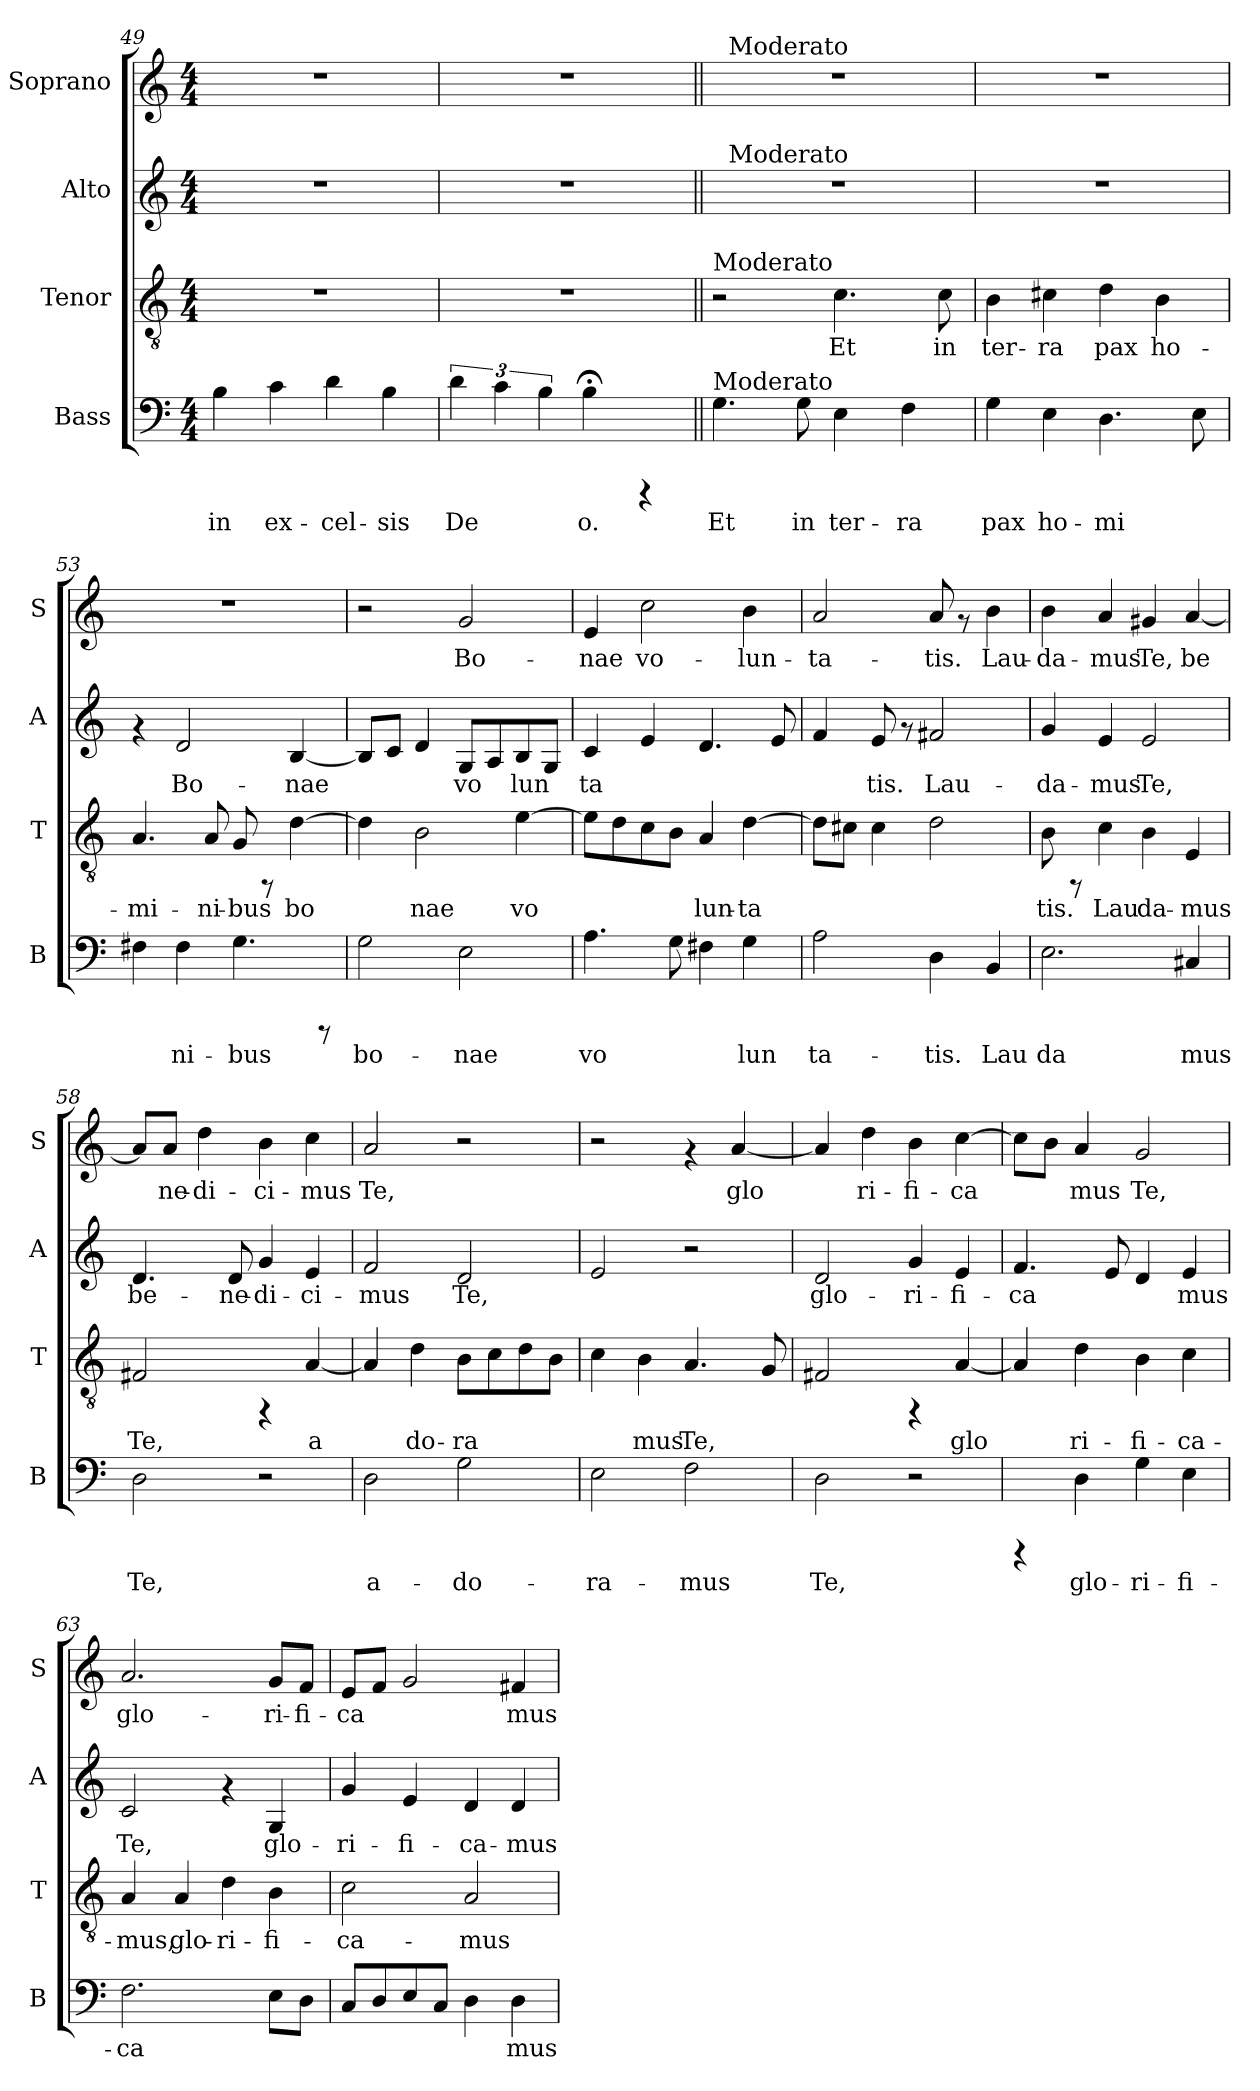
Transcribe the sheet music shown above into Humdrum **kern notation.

**kern	**text	**kern	**text	**kern	**text	**kern	**text
*part4	*part4	*part3	*part3	*part2	*part2	*part1	*part1
*staff4	*staff4	*staff3	*staff3	*staff2	*staff2	*staff1	*staff1
*I"Bass	*	*I"Tenor	*	*I"Alto	*	*I"Soprano	*
*I'B	*	*I'T	*	*I'A	*	*I'S	*
*clefF4	*	*clefGv2	*	*clefG2	*	*clefG2	*
*k[]	*	*k[]	*	*k[]	*	*k[]	*
*C:	*	*C:	*	*C:	*	*C:	*
*M4/4	*	*M4/4	*	*M4/4	*	*M4/4	*
=49	=49	=49	=49	=49	=49	=49	=49
!	!LO:LY:b:cj	!	!	!	!	!	!
4B\	in	1r	.	1r	.	1r	.
!	!LO:LY:b:cj	!	!	!	!	!	!
4c\	ex-	.	.	.	.	.	.
!	!LO:LY:b:cj	!	!	!	!	!	!
4d\	-cel-	.	.	.	.	.	.
!	!LO:LY:b:cj	!	!	!	!	!	!
4B\	-sis	.	.	.	.	.	.
=50	=50	=50	=50	=50	=50	=50	=50
!	!LO:LY:b:cj	!	!	!	!	!	!
6d\	De-	1r	.	1r	.	1r	.
!	!LO:LY:b:cj	!	!	!	!	!	!
6c\	--	.	.	.	.	.	.
!	!LO:LY:b:cj	!	!	!	!	!	!
6B\	--	.	.	.	.	.	.
!	!LO:LY:b:cj	!	!	!	!	!	!
4B;<\	-o.	.	.	.	.	.	.
4rCCC	.	.	.	.	.	.	.
=51||	=51||	=51||	=51||	=51||	=51||	=51||	=51||
!	!	!LO:TX:a:t=Moderato	!	!	!	!	!
!LO:TX:a:t=Moderato	!	!	!	!	!	!	!
!	!LO:LY:b:cj	!	!	!	!	!	!
*	*	*	*	*^	*	*^	*
4.G\	Et	2r	.	1r	32ryy	.	1r	32ryy	.
!	!	!	!	!	!	!	!	!LO:TX:a:t=Moderato	!
!	!	!	!	!	!LO:TX:a:t=Moderato	!	!	!	!
.	.	.	.	.	2ryy	.	.	2ryy	.
!	!LO:LY:b:cj	!	!	!	!	!	!	!	!
8G\	in	.	.	.	.	.	.	.	.
!	!LO:LY:b:cj	!	!LO:LY:b:cj	!	!	!	!	!	!
4E\	ter-	4.c\	Et	.	.	.	.	.	.
.	.	.	.	.	4...ryy	.	.	4...ryy	.
!	!LO:LY:b:cj	!	!	!	!	!	!	!	!
4F\	-ra	.	.	.	.	.	.	.	.
!	!	!	!LO:LY:b:cj	!	!	!	!	!	!
.	.	8c\	in	.	.	.	.	.	.
!!LO:LB:g=z
=52	=52	=52	=52	=52	=52	=52	=52	=52	=52
!	!LO:LY:b:cj	!	!LO:LY:b:cj	!	!	!	!	!	!
*	*	*	*	*v	*v	*	*	*	*
*	*	*	*	*	*	*v	*v	*
4G\	pax	4B\	ter-	1r	.	1r	.
!	!LO:LY:b:cj	!	!LO:LY:b:cj	!	!	!	!
4E\	ho-	4c#X\	-ra	.	.	.	.
!	!LO:LY:b:cj	!	!LO:LY:b:cj	!	!	!	!
4.D\	-mi-	4d\	pax	.	.	.	.
!	!	!	!LO:LY:b:cj	!	!	!	!
.	.	4B\	ho-	.	.	.	.
!	!LO:LY:b:cj	!	!	!	!	!	!
8E\	--	.	.	.	.	.	.
=53	=53	=53	=53	=53	=53	=53	=53
!	!LO:LY:b:cj	!	!LO:LY:b:cj	!	!	!	!
4F#X\	--	4.A/	-mi-	4rf	.	1r	.
!	!LO:LY:b:cj	!	!	!	!LO:LY:b:cj	!	!
4F#\	-ni-	.	.	2d/	Bo-	.	.
!	!	!	!LO:LY:b:cj	!	!	!	!
.	.	8A/	-ni-	.	.	.	.
!	!LO:LY:b:cj	!	!LO:LY:b:cj	!	!	!	!
4.G\	-bus	8G/	-bus	.	.	.	.
.	.	8rFF	.	.	.	.	.
!	!	!	!LO:LY:b:cj	!	!LO:LY:b:cj	!	!
.	.	[>4d\	bo-	[<4B/	-nae	.	.
8rCCC	.	.	.	.	.	.	.
=54	=54	=54	=54	=54	=54	=54	=54
!	!LO:LY:b:cj	!	!LO:LY:b:cj	!	!LO:LY:b:cj	!	!
2G\	bo-	4d\]	--	8B/L]	.	2r	.
!	!	!	!	!	!LO:LY:b:cj	!	!
.	.	.	.	8c/J	.	.	.
!	!	!	!LO:LY:b:cj	!	!LO:LY:b:cj	!	!
.	.	2B\	-nae	4d/	.	.	.
!	!LO:LY:b:cj	!	!	!	!LO:LY:b:cj	!	!LO:LY:b:cj
2E\	-nae	.	.	8G/L	vo-	2g/	Bo-
!	!	!	!	!	!LO:LY:b:cj	!	!
.	.	.	.	8A/	--	.	.
!	!	!	!LO:LY:b:cj	!	!LO:LY:b:cj	!	!
.	.	[>4e\	vo-	8B/	-lun-	.	.
!	!	!	!	!	!LO:LY:b:cj	!	!
.	.	.	.	8G/J	--	.	.
=55	=55	=55	=55	=55	=55	=55	=55
!	!LO:LY:b:cj	!	!LO:LY:b:cj	!	!LO:LY:b:cj	!	!LO:LY:b:cj
4.A\	vo-	8e\L]	--	4c/	-ta-	4e/	-nae
!	!	!	!LO:LY:b:cj	!	!	!	!
.	.	8d\	--	.	.	.	.
!	!	!	!LO:LY:b:cj	!	!LO:LY:b:cj	!	!LO:LY:b:cj
.	.	8c\	--	4e/	--	2cc\	vo-
!	!LO:LY:b:cj	!	!LO:LY:b:cj	!	!	!	!
8G\	--	8B\J	--	.	.	.	.
!	!LO:LY:b:cj	!	!LO:LY:b:cj	!	!LO:LY:b:cj	!	!
4F#X\	--	4A/	-lun-	4.d/	--	.	.
!	!LO:LY:b:cj	!	!LO:LY:b:cj	!	!	!	!LO:LY:b:cj
4G\	-lun	[>4d\	-ta-	.	.	4b\	-lun-
!	!	!	!	!	!LO:LY:b:cj	!	!
.	.	.	.	8e/	--	.	.
=56	=56	=56	=56	=56	=56	=56	=56
!	!LO:LY:b:cj	!	!LO:LY:b:cj	!	!LO:LY:b:cj	!	!LO:LY:b:cj
2A\	ta-	8d\L]	--	4f/	--	2a/	-ta-
!	!	!	!LO:LY:b:cj	!	!	!	!
.	.	8c#X\J	--	.	.	.	.
!	!	!	!LO:LY:b:cj	!	!LO:LY:b:cj	!	!
.	.	4c#\	--	8e/	-tis.	.	.
.	.	.	.	8rf	.	.	.
!	!LO:LY:b:cj	!	!LO:LY:b:cj	!	!LO:LY:b:cj	!	!LO:LY:b:cj
4D\	-tis.	2d\	--	2f#X/	Lau-	8a/	-tis.
.	.	.	.	.	.	8rf	.
!	!LO:LY:b:cj	!	!	!	!	!	!LO:LY:b:cj
4BB/	Lau	.	.	.	.	4b\	Lau-
!!LO:PB:g=z
=57	=57	=57	=57	=57	=57	=57	=57
!	!LO:LY:b:cj	!	!LO:LY:b:cj	!	!LO:LY:b:cj	!	!LO:LY:b:cj
2.E\	da	8B\	-tis.	4g/	-da-	4b\	-da-
.	.	8rFF	.	.	.	.	.
!	!	!	!LO:LY:b:cj	!	!LO:LY:b:cj	!	!LO:LY:b:cj
.	.	4c\	Lau	4e/	-mus	4a/	-mus
!	!	!	!LO:LY:b:cj	!	!LO:LY:b:cj	!	!LO:LY:b:cj
.	.	4B\	da-	2e/	Te,	4g#X/	Te,
!	!LO:LY:b:cj	!	!LO:LY:b:cj	!	!	!	!LO:LY:b:cj
4C#X/	mus	4E/	-mus	.	.	[<4a/	be-
=58	=58	=58	=58	=58	=58	=58	=58
!	!LO:LY:b:cj	!	!LO:LY:b:cj	!	!LO:LY:b:cj	!	!LO:LY:b:cj
2D\	Te,	2F#X/	Te,	4.d/	be-	8a/L]	--
!	!	!	!	!	!	!	!LO:LY:b:cj
.	.	.	.	.	.	8a/J	-ne-
!	!	!	!	!	!	!	!LO:LY:b:cj
.	.	.	.	.	.	4dd\	-di-
!	!	!	!	!	!LO:LY:b:cj	!	!
.	.	.	.	8d/	-ne-	.	.
!	!	!	!	!	!LO:LY:b:cj	!	!LO:LY:b:cj
2r	.	4rFF	.	4g/	-di-	4b\	-ci-
!	!	!	!LO:LY:b:cj	!	!LO:LY:b:cj	!	!LO:LY:b:cj
.	.	[<4A/	a-	4e/	-ci-	4cc\	-mus
=59	=59	=59	=59	=59	=59	=59	=59
!	!LO:LY:b:cj	!	!LO:LY:b:cj	!	!LO:LY:b:cj	!	!LO:LY:b:cj
2D\	a-	4A/]	--	2f/	-mus	2a/	Te,
!	!	!	!LO:LY:b:cj	!	!	!	!
.	.	4d\	-do-	.	.	.	.
!	!LO:LY:b:cj	!	!LO:LY:b:cj	!	!LO:LY:b:cj	!	!
2G\	-do-	8B\L	-ra-	2d/	Te,	2r	.
!	!	!	!LO:LY:b:cj	!	!	!	!
.	.	8c\	--	.	.	.	.
!	!	!	!LO:LY:b:cj	!	!	!	!
.	.	8d\	--	.	.	.	.
!	!	!	!LO:LY:b:cj	!	!	!	!
.	.	8B\J	--	.	.	.	.
=60	=60	=60	=60	=60	=60	=60	=60
!	!LO:LY:b:cj	!	!LO:LY:b:cj	!	!LO:LY:b:cj	!	!
2E\	-ra-	4c\	--	2e/	.	2r	.
!	!	!	!LO:LY:b:cj	!	!	!	!
.	.	4B\	-mus	.	.	.	.
!	!LO:LY:b:cj	!	!LO:LY:b:cj	!	!	!	!
2F\	-mus	4.A/	Te,	2r	.	4rf	.
!	!	!	!	!	!	!	!LO:LY:b:cj
.	.	.	.	.	.	[<4a/	glo-
!	!	!	!LO:LY:b:cj	!	!	!	!
.	.	8G/	.	.	.	.	.
=61	=61	=61	=61	=61	=61	=61	=61
!	!LO:LY:b:cj	!	!LO:LY:b:cj	!	!LO:LY:b:cj	!	!LO:LY:b:cj
2D\	Te,	2F#X/	.	2d/	glo-	4a/]	--
!	!	!	!	!	!	!	!LO:LY:b:cj
.	.	.	.	.	.	4dd\	-ri-
!	!	!	!	!	!LO:LY:b:cj	!	!LO:LY:b:cj
2r	.	4rFF	.	4g/	-ri-	4b\	-fi-
!	!	!	!LO:LY:b:cj	!	!LO:LY:b:cj	!	!LO:LY:b:cj
.	.	[<4A/	glo-	4e/	-fi-	[<4cc\	-ca-
!!LO:LB:g=z
=62	=62	=62	=62	=62	=62	=62	=62
!	!	!	!LO:LY:b:cj	!	!LO:LY:b:cj	!	!LO:LY:b:cj
4rCCC	.	4A/]	--	4.f/	-ca-	8cc\L]	--
!	!	!	!	!	!	!	!LO:LY:b:cj
.	.	.	.	.	.	8b\J	--
!	!LO:LY:b:cj	!	!LO:LY:b:cj	!	!	!	!LO:LY:b:cj
4D\	glo-	4d\	-ri-	.	.	4a/	-mus
!	!	!	!	!	!LO:LY:b:cj	!	!
.	.	.	.	8e/	--	.	.
!	!LO:LY:b:cj	!	!LO:LY:b:cj	!	!LO:LY:b:cj	!	!LO:LY:b:cj
4G\	-ri-	4B\	-fi-	4d/	--	2g/	Te,
!	!LO:LY:b:cj	!	!LO:LY:b:cj	!	!LO:LY:b:cj	!	!
4E\	-fi-	4c\	-ca-	4e/	-mus	.	.
=63	=63	=63	=63	=63	=63	=63	=63
!	!LO:LY:b:cj	!	!LO:LY:b:cj	!	!LO:LY:b:cj	!	!LO:LY:b:cj
2.F\	-ca-	4A/	-mus,	2c/	Te,	2.a/	glo-
!	!	!	!LO:LY:b:cj	!	!	!	!
.	.	4A/	glo-	.	.	.	.
!	!	!	!LO:LY:b:cj	!	!	!	!
.	.	4d\	-ri-	4rf	.	.	.
!	!LO:LY:b:cj	!	!LO:LY:b:cj	!	!LO:LY:b:cj	!	!LO:LY:b:cj
8E\L	--	4B\	-fi-	4G/	glo-	8g/L	-ri-
!	!LO:LY:b:cj	!	!	!	!	!	!LO:LY:b:cj
8D\J	--	.	.	.	.	8f/J	-fi-
=64	=64	=64	=64	=64	=64	=64	=64
!	!LO:LY:b:cj	!	!LO:LY:b:cj	!	!LO:LY:b:cj	!	!LO:LY:b:cj
8C/L	--	2c\	-ca-	4g/	-ri-	8e/L	-ca-
!	!LO:LY:b:cj	!	!	!	!	!	!LO:LY:b:cj
8D/	--	.	.	.	.	8f/J	--
!	!LO:LY:b:cj	!	!	!	!LO:LY:b:cj	!	!LO:LY:b:cj
8E/	--	.	.	4e/	-fi-	2g/	--
!	!LO:LY:b:cj	!	!	!	!	!	!
8C/J	--	.	.	.	.	.	.
!	!LO:LY:b:cj	!	!LO:LY:b:cj	!	!LO:LY:b:cj	!	!
4D\	--	2A/	-mus	4d/	-ca-	.	.
!	!LO:LY:b:cj	!	!	!	!LO:LY:b:cj	!	!LO:LY:b:cj
4D\	-mus	.	.	4d/	-mus	4f#X/	-mus
=	=	=	=	=	=	=	=
*-	*-	*-	*-	*-	*-	*-	*-
